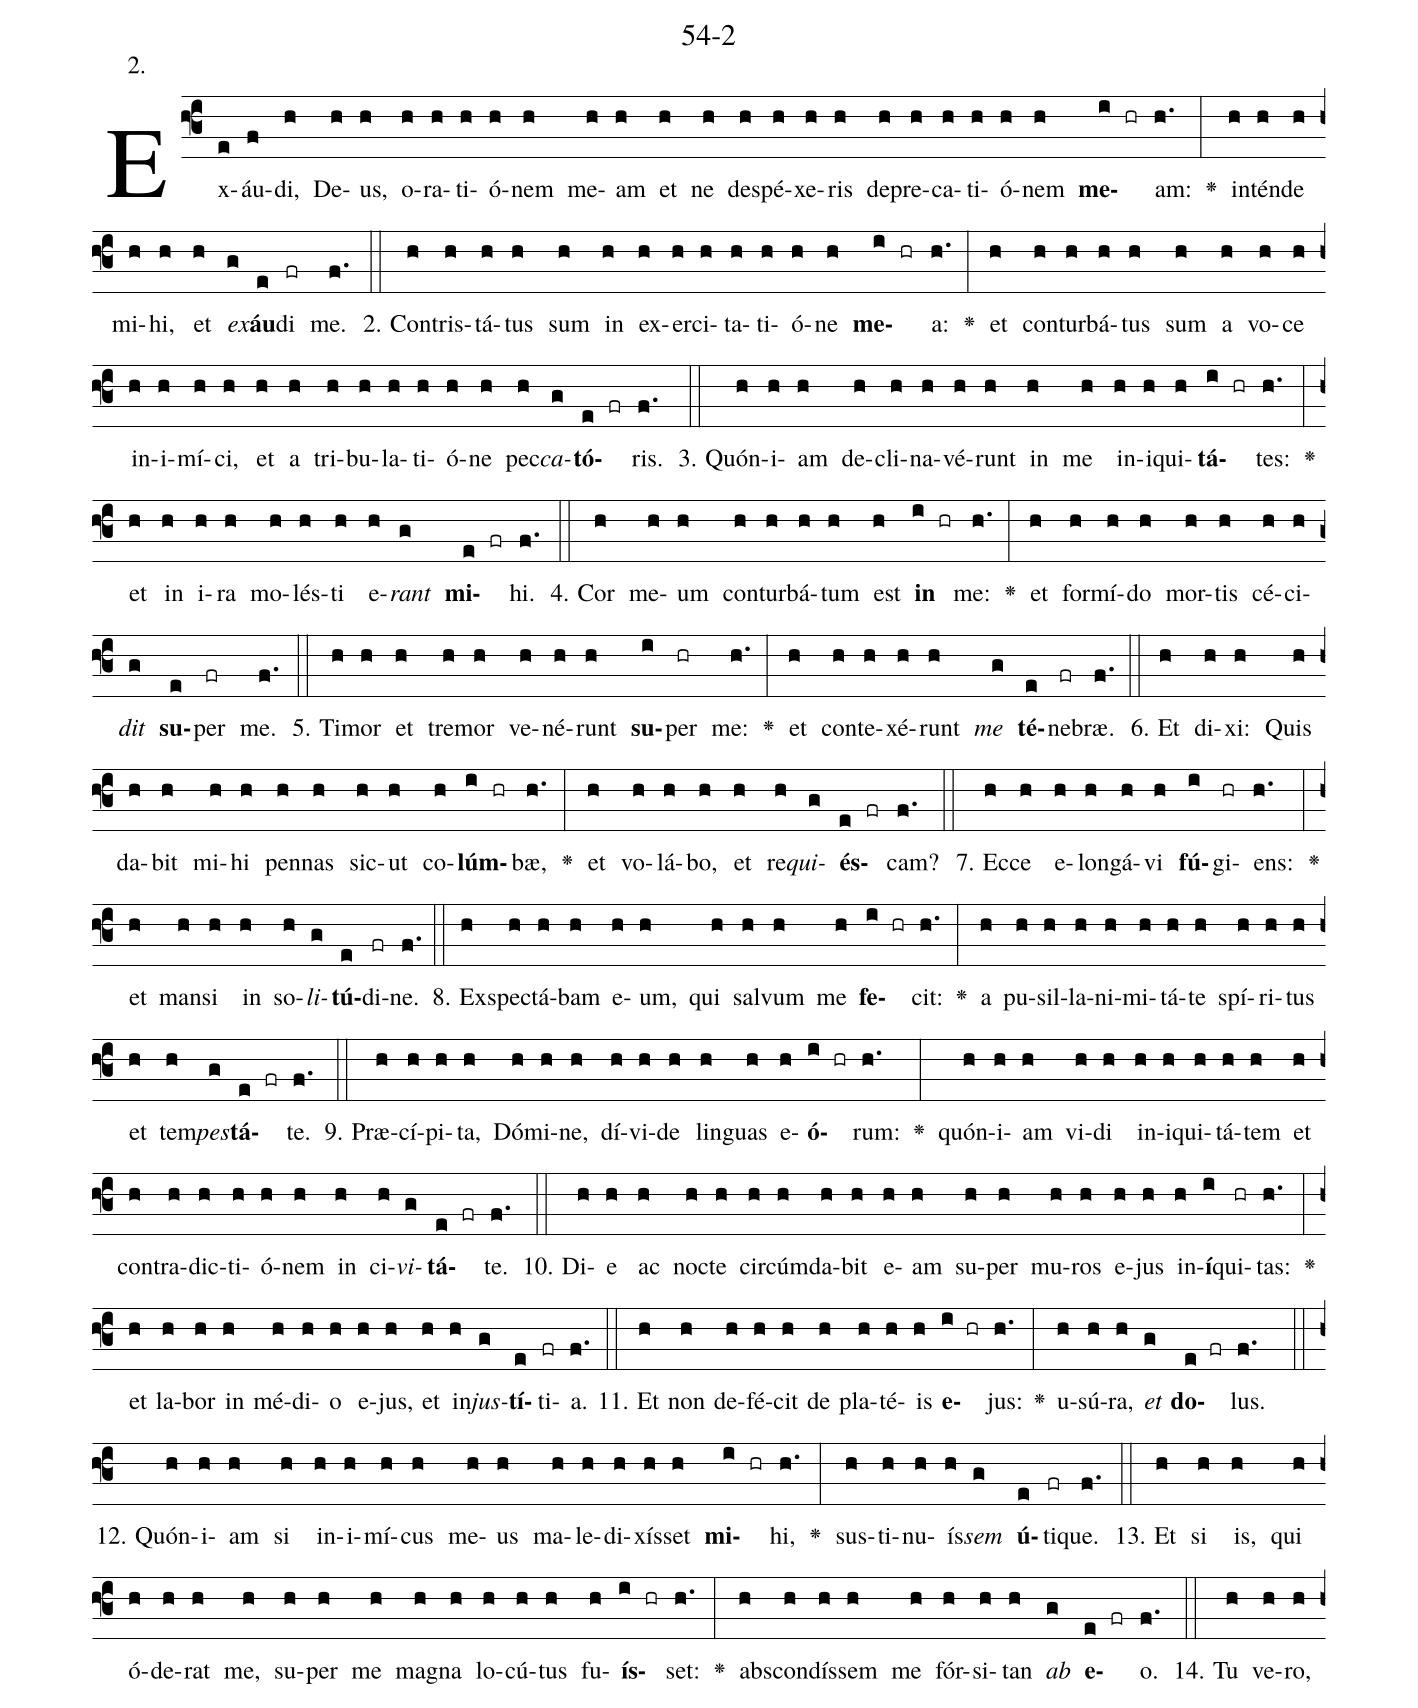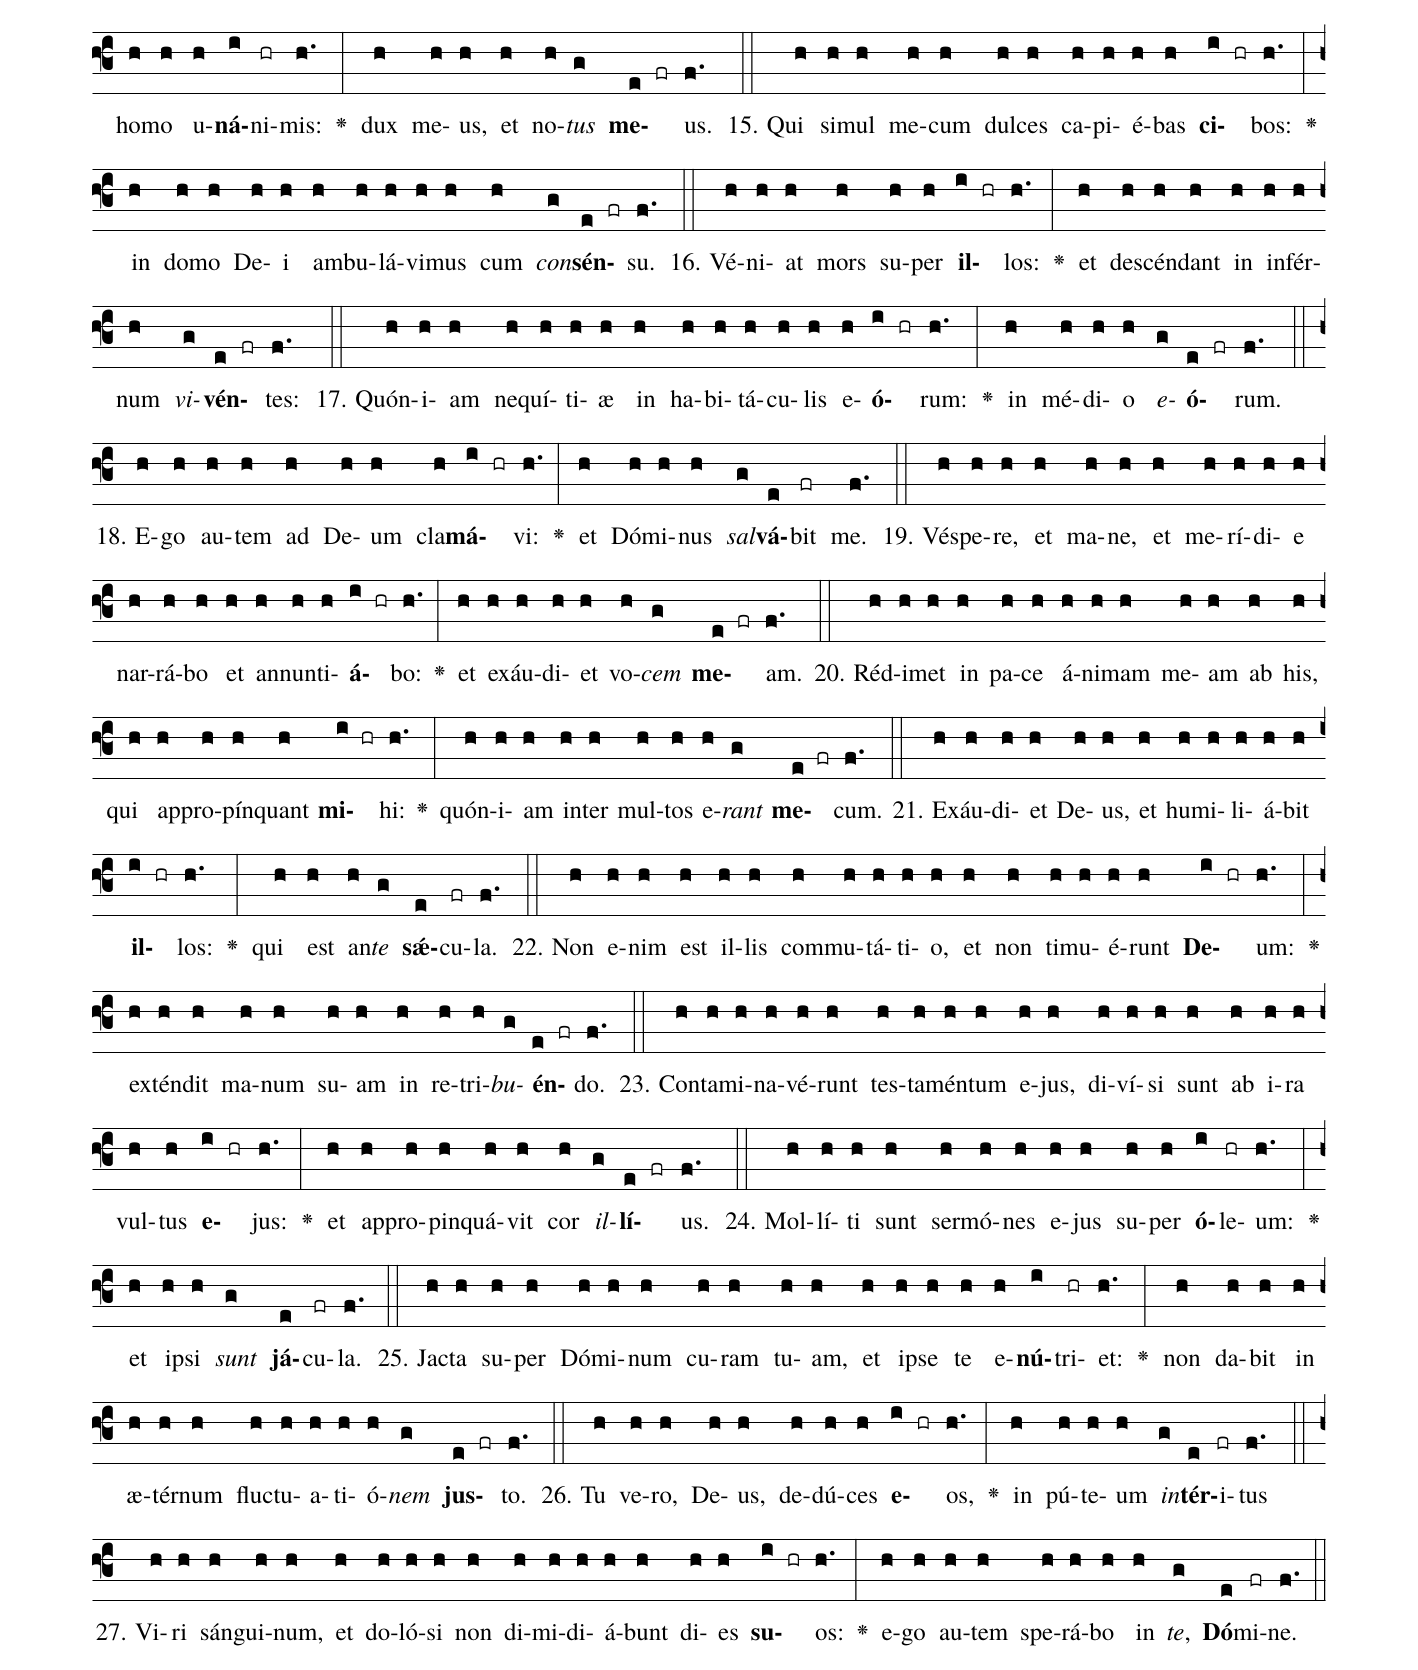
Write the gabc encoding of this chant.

name: 54-2;
annotation: 2.;
%%
(f3)Ex(e)áu(f)di,(h) De(h)us,(h) o(h)ra(h)ti(h)ó(h)nem(h) me(h)am(h) et(h) ne(h) de(h)spé(h)xe(h)ris(h) de(h)pre(h)ca(h)ti(h)ó(h)nem(h) <b>me</b>(i hr)am:(h.) <v>\greheightstar</v>(:) in(h)tén(h)de(h) mi(h)hi,(h) et(h) <i>ex</i>(g)<b>áu</b>(e)di(fr) me.(f.) (::)
2. Con(h)tris(h)tá(h)tus(h) sum(h) in(h) ex(h)er(h)ci(h)ta(h)ti(h)ó(h)ne(h) <b>me</b>(i hr)a:(h.) <v>\greheightstar</v>(:) et(h) con(h)tur(h)bá(h)tus(h) sum(h) a(h) vo(h)ce(h) in(h)i(h)mí(h)ci,(h) et(h) a(h) tri(h)bu(h)la(h)ti(h)ó(h)ne(h) pec(h)<i>ca</i>(g)<b>tó</b>(e fr)ris.(f.) (::)
3. Quón(h)i(h)am(h) de(h)cli(h)na(h)vé(h)runt(h) in(h) me(h) in(h)i(h)qui(h)<b>tá</b>(i hr)tes:(h.) <v>\greheightstar</v>(:) et(h) in(h) i(h)ra(h) mo(h)lés(h)ti(h) e(h)<i>rant</i>(g) <b>mi</b>(e fr)hi.(f.) (::)
4. Cor(h) me(h)um(h) con(h)tur(h)bá(h)tum(h) est(h) <b>in</b>(i hr) me:(h.) <v>\greheightstar</v>(:) et(h) for(h)mí(h)do(h) mor(h)tis(h) cé(h)ci(h)<i>dit</i>(g) <b>su</b>(e)per(fr) me.(f.) (::)
5. Ti(h)mor(h) et(h) tre(h)mor(h) ve(h)né(h)runt(h) <b>su</b>(i)per(hr) me:(h.) <v>\greheightstar</v>(:) et(h) con(h)te(h)xé(h)runt(h) <i>me</i>(g) <b>té</b>(e)ne(fr)bræ.(f.) (::)
6. Et(h) di(h)xi:(h) Quis(h) da(h)bit(h) mi(h)hi(h) pen(h)nas(h) sic(h)ut(h) co(h)<b>lúm</b>(i hr)bæ,(h.) <v>\greheightstar</v>(:) et(h) vo(h)lá(h)bo,(h) et(h) re(h)<i>qui</i>(g)<b>és</b>(e fr)cam?(f.) (::)
7. Ec(h)ce(h) e(h)lon(h)gá(h)vi(h) <b>fú</b>(i)gi(hr)ens:(h.) <v>\greheightstar</v>(:) et(h) man(h)si(h) in(h) so(h)<i>li</i>(g)<b>tú</b>(e)di(fr)ne.(f.) (::)
8. Ex(h)spec(h)tá(h)bam(h) e(h)um,(h) qui(h) sal(h)vum(h) me(h) <b>fe</b>(i hr)cit:(h.) <v>\greheightstar</v>(:) a(h) pu(h)sil(h)la(h)ni(h)mi(h)tá(h)te(h) spí(h)ri(h)tus(h) et(h) tem(h)<i>pes</i>(g)<b>tá</b>(e fr)te.(f.) (::)
9. Præ(h)cí(h)pi(h)ta,(h) Dó(h)mi(h)ne,(h) dí(h)vi(h)de(h) lin(h)guas(h) e(h)<b>ó</b>(i hr)rum:(h.) <v>\greheightstar</v>(:) quón(h)i(h)am(h) vi(h)di(h) in(h)i(h)qui(h)tá(h)tem(h) et(h) con(h)tra(h)dic(h)ti(h)ó(h)nem(h) in(h) ci(h)<i>vi</i>(g)<b>tá</b>(e fr)te.(f.) (::)
10. Di(h)e(h) ac(h) noc(h)te(h) cir(h)cúm(h)da(h)bit(h) e(h)am(h) su(h)per(h) mu(h)ros(h) e(h)jus(h) in(h)<b>í</b>(i)qui(hr)tas:(h.) <v>\greheightstar</v>(:) et(h) la(h)bor(h) in(h) mé(h)di(h)o(h) e(h)jus,(h) et(h) in(h)<i>jus</i>(g)<b>tí</b>(e)ti(fr)a.(f.) (::)
11. Et(h) non(h) de(h)fé(h)cit(h) de(h) pla(h)té(h)is(h) <b>e</b>(i hr)jus:(h.) <v>\greheightstar</v>(:) u(h)sú(h)ra,(h) <i>et</i>(g) <b>do</b>(e fr)lus.(f.) (::)
12. Quón(h)i(h)am(h) si(h) in(h)i(h)mí(h)cus(h) me(h)us(h) ma(h)le(h)di(h)xís(h)set(h) <b>mi</b>(i hr)hi,(h.) <v>\greheightstar</v>(:) sus(h)ti(h)nu(h)ís(h)<i>sem</i>(g) <b>ú</b>(e)ti(fr)que.(f.) (::)
13. Et(h) si(h) is,(h) qui(h) ó(h)de(h)rat(h) me,(h) su(h)per(h) me(h) ma(h)gna(h) lo(h)cú(h)tus(h) fu(h)<b>ís</b>(i hr)set:(h.) <v>\greheightstar</v>(:) abs(h)con(h)dís(h)sem(h) me(h) fór(h)si(h)tan(h) <i>ab</i>(g) <b>e</b>(e fr)o.(f.) (::)
14. Tu(h) ve(h)ro,(h) ho(h)mo(h) u(h)<b>ná</b>(i)ni(hr)mis:(h.) <v>\greheightstar</v>(:) dux(h) me(h)us,(h) et(h) no(h)<i>tus</i>(g) <b>me</b>(e fr)us.(f.) (::)
15. Qui(h) si(h)mul(h) me(h)cum(h) dul(h)ces(h) ca(h)pi(h)é(h)bas(h) <b>ci</b>(i hr)bos:(h.) <v>\greheightstar</v>(:) in(h) do(h)mo(h) De(h)i(h) am(h)bu(h)lá(h)vi(h)mus(h) cum(h) <i>con</i>(g)<b>sén</b>(e fr)su.(f.) (::)
16. Vé(h)ni(h)at(h) mors(h) su(h)per(h) <b>il</b>(i hr)los:(h.) <v>\greheightstar</v>(:) et(h) de(h)scén(h)dant(h) in(h) in(h)fér(h)num(h) <i>vi</i>(g)<b>vén</b>(e fr)tes:(f.) (::)
17. Quón(h)i(h)am(h) ne(h)quí(h)ti(h)æ(h) in(h) ha(h)bi(h)tá(h)cu(h)lis(h) e(h)<b>ó</b>(i hr)rum:(h.) <v>\greheightstar</v>(:) in(h) mé(h)di(h)o(h) <i>e</i>(g)<b>ó</b>(e fr)rum.(f.) (::)
18. E(h)go(h) au(h)tem(h) ad(h) De(h)um(h) cla(h)<b>má</b>(i hr)vi:(h.) <v>\greheightstar</v>(:) et(h) Dó(h)mi(h)nus(h) <i>sal</i>(g)<b>vá</b>(e)bit(fr) me.(f.) (::)
19. Vés(h)pe(h)re,(h) et(h) ma(h)ne,(h) et(h) me(h)rí(h)di(h)e(h) nar(h)rá(h)bo(h) et(h) an(h)nun(h)ti(h)<b>á</b>(i hr)bo:(h.) <v>\greheightstar</v>(:) et(h) ex(h)áu(h)di(h)et(h) vo(h)<i>cem</i>(g) <b>me</b>(e fr)am.(f.) (::)
20. Réd(h)i(h)met(h) in(h) pa(h)ce(h) á(h)ni(h)mam(h) me(h)am(h) ab(h) his,(h) qui(h) ap(h)pro(h)pín(h)quant(h) <b>mi</b>(i hr)hi:(h.) <v>\greheightstar</v>(:) quón(h)i(h)am(h) in(h)ter(h) mul(h)tos(h) e(h)<i>rant</i>(g) <b>me</b>(e fr)cum.(f.) (::)
21. Ex(h)áu(h)di(h)et(h) De(h)us,(h) et(h) hu(h)mi(h)li(h)á(h)bit(h) <b>il</b>(i hr)los:(h.) <v>\greheightstar</v>(:) qui(h) est(h) an(h)<i>te</i>(g) <b>sǽ</b>(e)cu(fr)la.(f.) (::)
22. Non(h) e(h)nim(h) est(h) il(h)lis(h) com(h)mu(h)tá(h)ti(h)o,(h) et(h) non(h) ti(h)mu(h)é(h)runt(h) <b>De</b>(i hr)um:(h.) <v>\greheightstar</v>(:) ex(h)tén(h)dit(h) ma(h)num(h) su(h)am(h) in(h) re(h)tri(h)<i>bu</i>(g)<b>én</b>(e fr)do.(f.) (::)
23. Con(h)ta(h)mi(h)na(h)vé(h)runt(h) tes(h)ta(h)mén(h)tum(h) e(h)jus,(h) di(h)ví(h)si(h) sunt(h) ab(h) i(h)ra(h) vul(h)tus(h) <b>e</b>(i hr)jus:(h.) <v>\greheightstar</v>(:) et(h) ap(h)pro(h)pin(h)quá(h)vit(h) cor(h) <i>il</i>(g)<b>lí</b>(e fr)us.(f.) (::)
24. Mol(h)lí(h)ti(h) sunt(h) ser(h)mó(h)nes(h) e(h)jus(h) su(h)per(h) <b>ó</b>(i)le(hr)um:(h.) <v>\greheightstar</v>(:) et(h) ip(h)si(h) <i>sunt</i>(g) <b>já</b>(e)cu(fr)la.(f.) (::)
25. Jac(h)ta(h) su(h)per(h) Dó(h)mi(h)num(h) cu(h)ram(h) tu(h)am,(h) et(h) ip(h)se(h) te(h) e(h)<b>nú</b>(i)tri(hr)et:(h.) <v>\greheightstar</v>(:) non(h) da(h)bit(h) in(h) æ(h)tér(h)num(h) fluc(h)tu(h)a(h)ti(h)ó(h)<i>nem</i>(g) <b>jus</b>(e fr)to.(f.) (::)
26. Tu(h) ve(h)ro,(h) De(h)us,(h) de(h)dú(h)ces(h) <b>e</b>(i hr)os,(h.) <v>\greheightstar</v>(:) in(h) pú(h)te(h)um(h) <i>in</i>(g)<b>tér</b>(e)i(fr)tus(f.) (::)
27. Vi(h)ri(h) sán(h)gui(h)num,(h) et(h) do(h)ló(h)si(h) non(h) di(h)mi(h)di(h)á(h)bunt(h) di(h)es(h) <b>su</b>(i hr)os:(h.) <v>\greheightstar</v>(:) e(h)go(h) au(h)tem(h) spe(h)rá(h)bo(h) in(h) <i>te</i>,(g) <b>Dó</b>(e)mi(fr)ne.(f.) (::)
